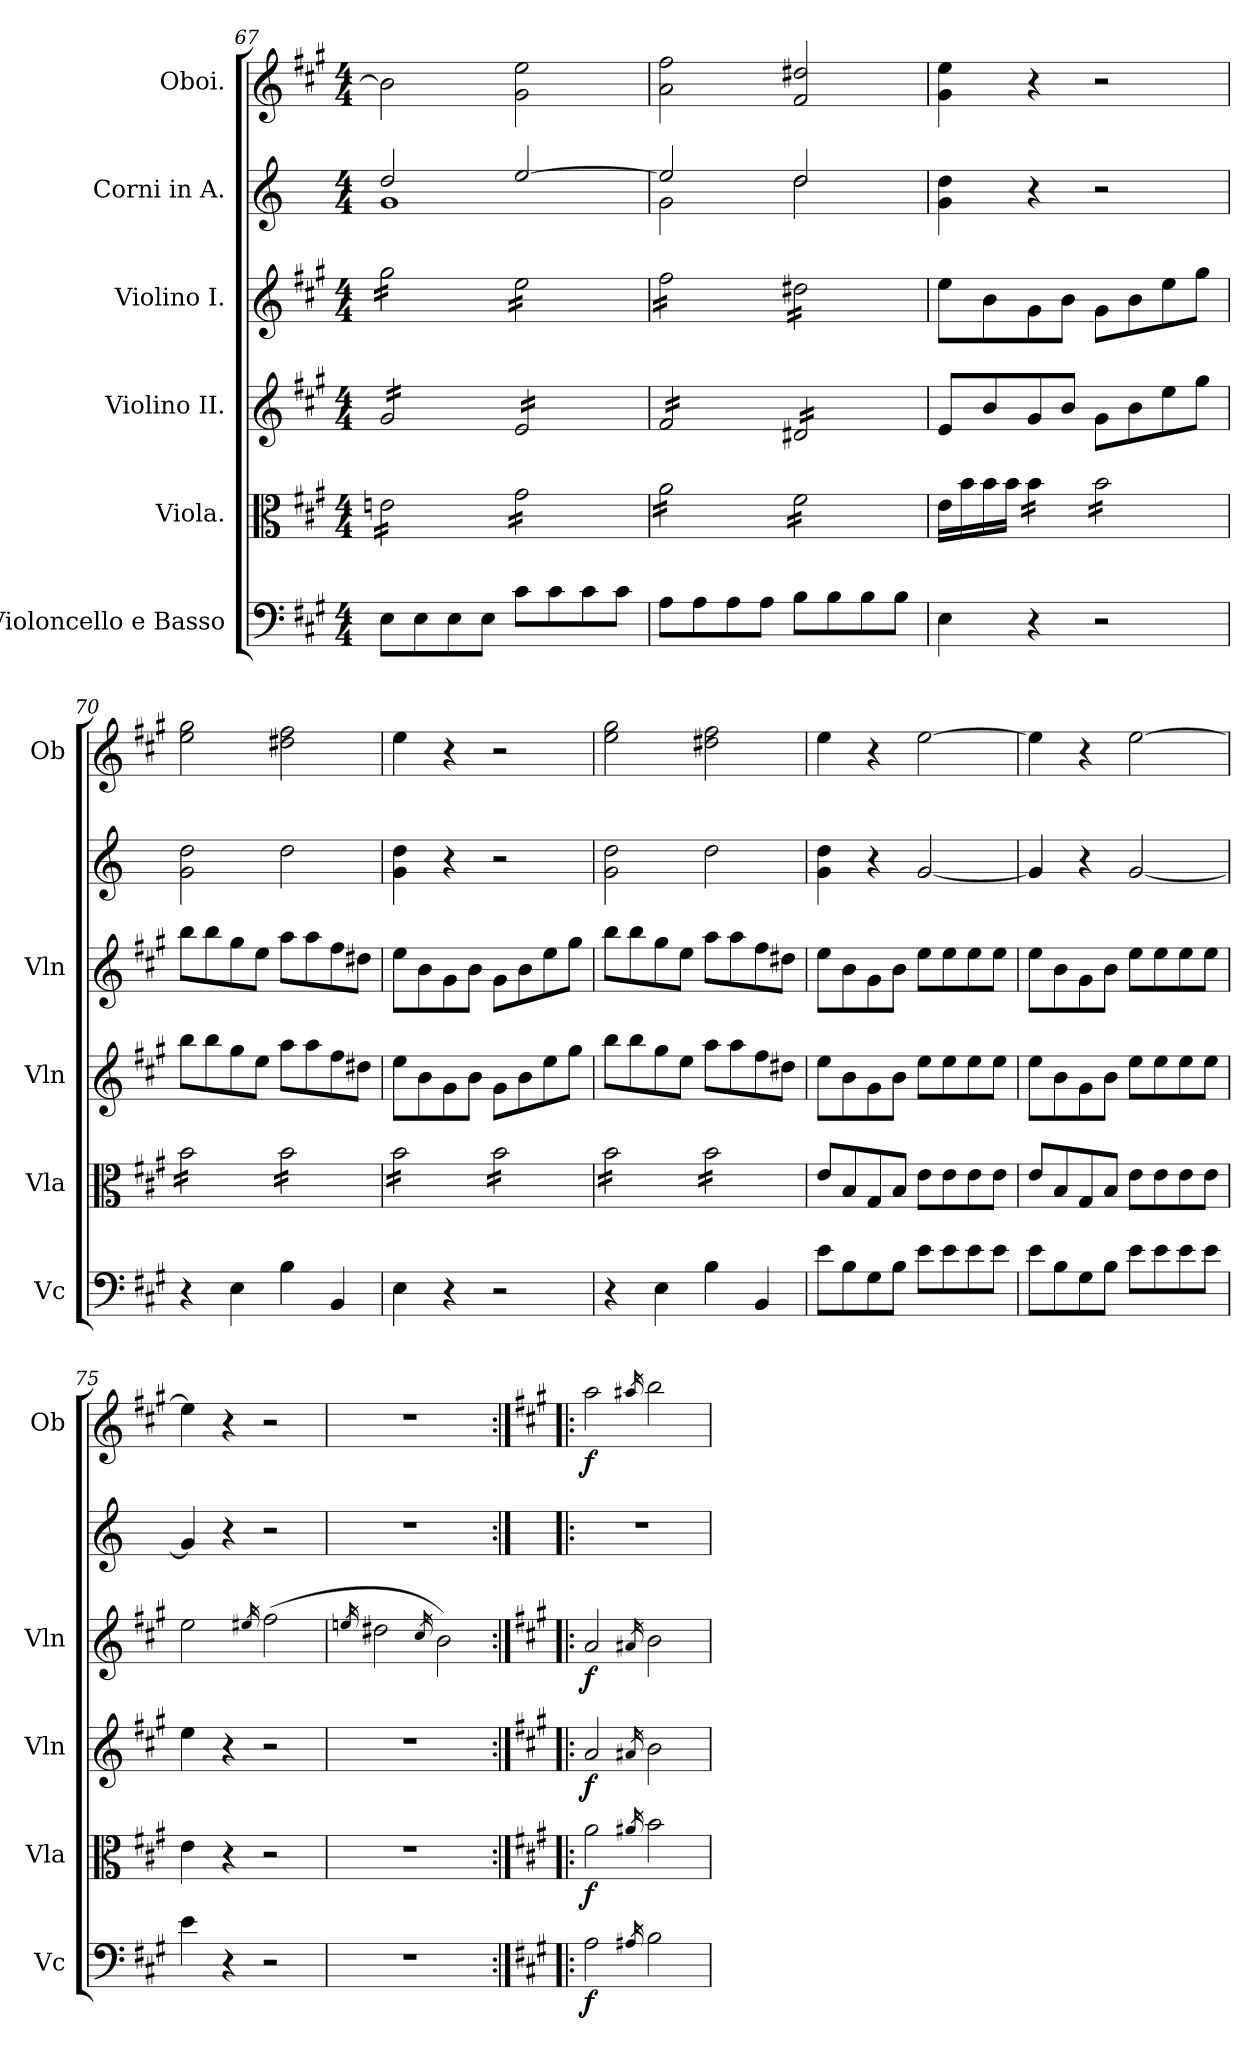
**kern	**dynam	**kern	**dynam	**kern	**dynam	**kern	**dynam	**kern	**kern	**dynam
*part6	*part6	*part5	*part5	*part4	*part4	*part3	*part3	*part2	*part1	*part1
*staff6	*staff6	*staff5	*staff5	*staff4	*staff4	*staff3	*staff3	*staff2	*staff1	*staff1
*I"Violoncello e Basso	*	*I"Viola.	*	*I"Violino II.	*	*I"Violino I.	*	*I"Corni in A.	*I"Oboi.	*
*I'Vc	*	*I'Vla	*	*I'Vln	*	*I'Vln	*	*	*I'Ob	*
*clefF4	*	*clefC3	*	*clefG2	*	*clefG2	*	*clefG2	*clefG2	*
*	*	*	*	*	*	*	*	*ITrd2c3	*	*
*k[f#c#g#]	*	*k[f#c#g#]	*	*k[f#c#g#]	*	*k[f#c#g#]	*	*k[f#c#g#]	*k[f#c#g#]	*
*M4/4	*	*M4/4	*	*M4/4	*	*M4/4	*	*M4/4	*M4/4	*
=67	=67	=67	=67	=67	=67	=67	=67	=67	=67	=67
*	*	*	*	*	*	*	*	*^	*	*
*	*	*tremolo	*	*	*	*	*	*	*	*	*
*	*	*	*	*tremolo	*	*	*	*	*	*	*
*	*	*	*	*	*	*tremolo	*	*	*	*	*
8E\L	.	16en\LL	.	16g#/LL	.	16gg#\LL	.	2b/	1e	2b\]	.
.	.	16en\	.	16g#/	.	16gg#\	.	.	.	.	.
8E\	.	16en\	.	16g#/	.	16gg#\	.	.	.	.	.
.	.	16en\	.	16g#/	.	16gg#\	.	.	.	.	.
8E\	.	16en\	.	16g#/	.	16gg#\	.	.	.	.	.
.	.	16en\	.	16g#/	.	16gg#\	.	.	.	.	.
8E\J	.	16en\	.	16g#/	.	16gg#\	.	.	.	.	.
.	.	16en\JJ	.	16g#/JJ	.	16gg#\JJ	.	.	.	.	.
8c#\L	.	16g#\LL	.	16e/LL	.	16ee\LL	.	[2cc#/	.	2g#\ 2ee\	.
.	.	16g#\	.	16e/	.	16ee\	.	.	.	.	.
8c#\	.	16g#\	.	16e/	.	16ee\	.	.	.	.	.
.	.	16g#\	.	16e/	.	16ee\	.	.	.	.	.
8c#\	.	16g#\	.	16e/	.	16ee\	.	.	.	.	.
.	.	16g#\	.	16e/	.	16ee\	.	.	.	.	.
8c#\J	.	16g#\	.	16e/	.	16ee\	.	.	.	.	.
.	.	16g#\JJ	.	16e/JJ	.	16ee\JJ	.	.	.	.	.
!!LO:LB:g=z
=68	=68	=68	=68	=68	=68	=68	=68	=68	=68	=68	=68
8A\L	.	16a\LL	.	16f#/LL	.	16ff#\LL	.	2cc#/]	2e\	2a\ 2ff#\	.
.	.	16a\	.	16f#/	.	16ff#\	.	.	.	.	.
8A\	.	16a\	.	16f#/	.	16ff#\	.	.	.	.	.
.	.	16a\	.	16f#/	.	16ff#\	.	.	.	.	.
8A\	.	16a\	.	16f#/	.	16ff#\	.	.	.	.	.
.	.	16a\	.	16f#/	.	16ff#\	.	.	.	.	.
8A\J	.	16a\	.	16f#/	.	16ff#\	.	.	.	.	.
.	.	16a\JJ	.	16f#/JJ	.	16ff#\JJ	.	.	.	.	.
8B\L	.	16f#\LL	.	16d#X/LL	.	16dd#X\LL	.	2b/	2b\	2f#/ 2dd#X/	.
.	.	16f#\	.	16d#X/	.	16dd#X\	.	.	.	.	.
8B\	.	16f#\	.	16d#X/	.	16dd#X\	.	.	.	.	.
.	.	16f#\	.	16d#X/	.	16dd#X\	.	.	.	.	.
8B\	.	16f#\	.	16d#X/	.	16dd#X\	.	.	.	.	.
.	.	16f#\	.	16d#X/	.	16dd#X\	.	.	.	.	.
8B\J	.	16f#\	.	16d#X/	.	16dd#X\	.	.	.	.	.
.	.	16f#\JJ	.	16d#X/JJ	.	16dd#X\JJ	.	.	.	.	.
*	*	*	*	*	*	*Xtremolo	*	*	*	*	*
*	*	*	*	*Xtremolo	*	*	*	*	*	*	*
*	*	*Xtremolo	*	*	*	*	*	*	*	*	*
*	*	*	*	*	*	*	*	*v	*v	*	*
=69	=69	=69	=69	=69	=69	=69	=69	=69	=69	=69
4E\	.	16e\LL	.	8e/L	.	8ee\L	.	4e\ 4b\	4g#\ 4ee\	.
.	.	16b\	.	.	.	.	.	.	.	.
.	.	16b\	.	8b/	.	8b\	.	.	.	.
.	.	16b\JJ	.	.	.	.	.	.	.	.
*	*	*tremolo	*	*	*	*	*	*	*	*
4r	.	16b\LL	.	8g#/	.	8g#\	.	4r	4r	.
.	.	16b\	.	.	.	.	.	.	.	.
.	.	16b\	.	8b/J	.	8b\J	.	.	.	.
.	.	16b\JJ	.	.	.	.	.	.	.	.
2r	.	16b\LL	.	8g#\L	.	8g#\L	.	2r	2r	.
.	.	16b\	.	.	.	.	.	.	.	.
.	.	16b\	.	8b\	.	8b\	.	.	.	.
.	.	16b\	.	.	.	.	.	.	.	.
.	.	16b\	.	8ee\	.	8ee\	.	.	.	.
.	.	16b\	.	.	.	.	.	.	.	.
.	.	16b\	.	8gg#\J	.	8gg#\J	.	.	.	.
.	.	16b\JJ	.	.	.	.	.	.	.	.
=70	=70	=70	=70	=70	=70	=70	=70	=70	=70	=70
4r	.	16b\LL	.	8bb\L	.	8bb\L	.	2e\ 2b\	2ee\ 2gg#\	.
.	.	16b\	.	.	.	.	.	.	.	.
.	.	16b\	.	8bb\	.	8bb\	.	.	.	.
.	.	16b\	.	.	.	.	.	.	.	.
4E\	.	16b\	.	8gg#\	.	8gg#\	.	.	.	.
.	.	16b\	.	.	.	.	.	.	.	.
.	.	16b\	.	8ee\J	.	8ee\J	.	.	.	.
.	.	16b\JJ	.	.	.	.	.	.	.	.
4B\	.	16b\LL	.	8aa\L	.	8aa\L	.	2b\	2dd#X\ 2ff#\	.
.	.	16b\	.	.	.	.	.	.	.	.
.	.	16b\	.	8aa\	.	8aa\	.	.	.	.
.	.	16b\	.	.	.	.	.	.	.	.
4BB/	.	16b\	.	8ff#\	.	8ff#\	.	.	.	.
.	.	16b\	.	.	.	.	.	.	.	.
.	.	16b\	.	8dd#X\J	.	8dd#X\J	.	.	.	.
.	.	16b\JJ	.	.	.	.	.	.	.	.
=71	=71	=71	=71	=71	=71	=71	=71	=71	=71	=71
4E\	.	16b\LL	.	8ee\L	.	8ee\L	.	4e\ 4b\	4ee\	.
.	.	16b\	.	.	.	.	.	.	.	.
.	.	16b\	.	8b\	.	8b\	.	.	.	.
.	.	16b\	.	.	.	.	.	.	.	.
4r	.	16b\	.	8g#\	.	8g#\	.	4r	4r	.
.	.	16b\	.	.	.	.	.	.	.	.
.	.	16b\	.	8b\J	.	8b\J	.	.	.	.
.	.	16b\JJ	.	.	.	.	.	.	.	.
2r	.	16b\LL	.	8g#\L	.	8g#\L	.	2r	2r	.
.	.	16b\	.	.	.	.	.	.	.	.
.	.	16b\	.	8b\	.	8b\	.	.	.	.
.	.	16b\	.	.	.	.	.	.	.	.
.	.	16b\	.	8ee\	.	8ee\	.	.	.	.
.	.	16b\	.	.	.	.	.	.	.	.
.	.	16b\	.	8gg#\J	.	8gg#\J	.	.	.	.
.	.	16b\JJ	.	.	.	.	.	.	.	.
!!LO:PB:g=z
=72	=72	=72	=72	=72	=72	=72	=72	=72	=72	=72
4r	.	16b\LL	.	8bb\L	.	8bb\L	.	2e\ 2b\	2ee\ 2gg#\	.
.	.	16b\	.	.	.	.	.	.	.	.
.	.	16b\	.	8bb\	.	8bb\	.	.	.	.
.	.	16b\	.	.	.	.	.	.	.	.
4E\	.	16b\	.	8gg#\	.	8gg#\	.	.	.	.
.	.	16b\	.	.	.	.	.	.	.	.
.	.	16b\	.	8ee\J	.	8ee\J	.	.	.	.
.	.	16b\JJ	.	.	.	.	.	.	.	.
4B\	.	16b\LL	.	8aa\L	.	8aa\L	.	2b\	2dd#X\ 2ff#\	.
.	.	16b\	.	.	.	.	.	.	.	.
.	.	16b\	.	8aa\	.	8aa\	.	.	.	.
.	.	16b\	.	.	.	.	.	.	.	.
4BB/	.	16b\	.	8ff#\	.	8ff#\	.	.	.	.
.	.	16b\	.	.	.	.	.	.	.	.
.	.	16b\	.	8dd#X\J	.	8dd#X\J	.	.	.	.
.	.	16b\JJ	.	.	.	.	.	.	.	.
*	*	*Xtremolo	*	*	*	*	*	*	*	*
!!LO:LB:g=z
=73	=73	=73	=73	=73	=73	=73	=73	=73	=73	=73
8e\L	.	8e/L	.	8ee\L	.	8ee\L	.	4e\ 4b\	4ee\	.
8B\	.	8B/	.	8b\	.	8b\	.	.	.	.
8G#\	.	8G#/	.	8g#\	.	8g#\	.	4r	4r	.
8B\J	.	8B/J	.	8b\J	.	8b\J	.	.	.	.
8e\L	.	8e\L	.	8ee\L	.	8ee\L	.	[2e/	[2ee\	.
8e\	.	8e\	.	8ee\	.	8ee\	.	.	.	.
8e\	.	8e\	.	8ee\	.	8ee\	.	.	.	.
8e\J	.	8e\J	.	8ee\J	.	8ee\J	.	.	.	.
=74	=74	=74	=74	=74	=74	=74	=74	=74	=74	=74
8e\L	.	8e/L	.	8ee\L	.	8ee\L	.	4e/]	4ee\]	.
8B\	.	8B/	.	8b\	.	8b\	.	.	.	.
8G#\	.	8G#/	.	8g#\	.	8g#\	.	4r	4r	.
8B\J	.	8B/J	.	8b\J	.	8b\J	.	.	.	.
8e\L	.	8e\L	.	8ee\L	.	8ee\L	.	[2e/	[2ee\	.
8e\	.	8e\	.	8ee\	.	8ee\	.	.	.	.
8e\	.	8e\	.	8ee\	.	8ee\	.	.	.	.
8e\J	.	8e\J	.	8ee\J	.	8ee\J	.	.	.	.
=75	=75	=75	=75	=75	=75	=75	=75	=75	=75	=75
4e\	.	4e\	.	4ee\	.	2ee\	.	4e/]	4ee\]	.
4r	.	4r	.	4r	.	.	.	4r	4r	.
.	.	.	.	.	.	16qee#X/	.	.	.	.
2r	.	2r	.	2r	.	(>2ff#\	.	2r	2r	.
=76	=76	=76	=76	=76	=76	=76	=76	=76	=76	=76
.	.	.	.	.	.	16qeen/	.	.	.	.
1r	.	1r	.	1r	.	2dd#X\	.	1r	1r	.
.	.	.	.	.	.	16qcc#/	.	.	.	.
.	.	.	.	.	.	2b\)	.	.	.	.
!!LO:PB:g=z
=77:|!|:	=77:|!|:	=77:|!|:	=77:|!|:	=77:|!|:	=77:|!|:	=77:|!|:	=77:|!|:	=77:|!|:	=77:|!|:	=77:|!|:
*k[f#c#g#]	*	*k[f#c#g#]	*	*k[f#c#g#]	*	*k[f#c#g#]	*	*k[f#c#g#]	*k[f#c#g#]	*
!	!LO:DY:b	!	!LO:DY:b	!	!LO:DY:b	!	!LO:DY:b	!	!	!LO:DY:b
2A\	f	2a\	f	2a/	f	2a/	f	1r	2aa\	f
16qA#X/	.	16qa#X/	.	16qa#X/	.	16qa#X/	.	.	16qaa#X/	.
2B\	.	2b\	.	2b\	.	2b\	.	.	2bb\	.
=	=	=	=	=	=	=	=	=	=	=
*-	*-	*-	*-	*-	*-	*-	*-	*-	*-	*-
